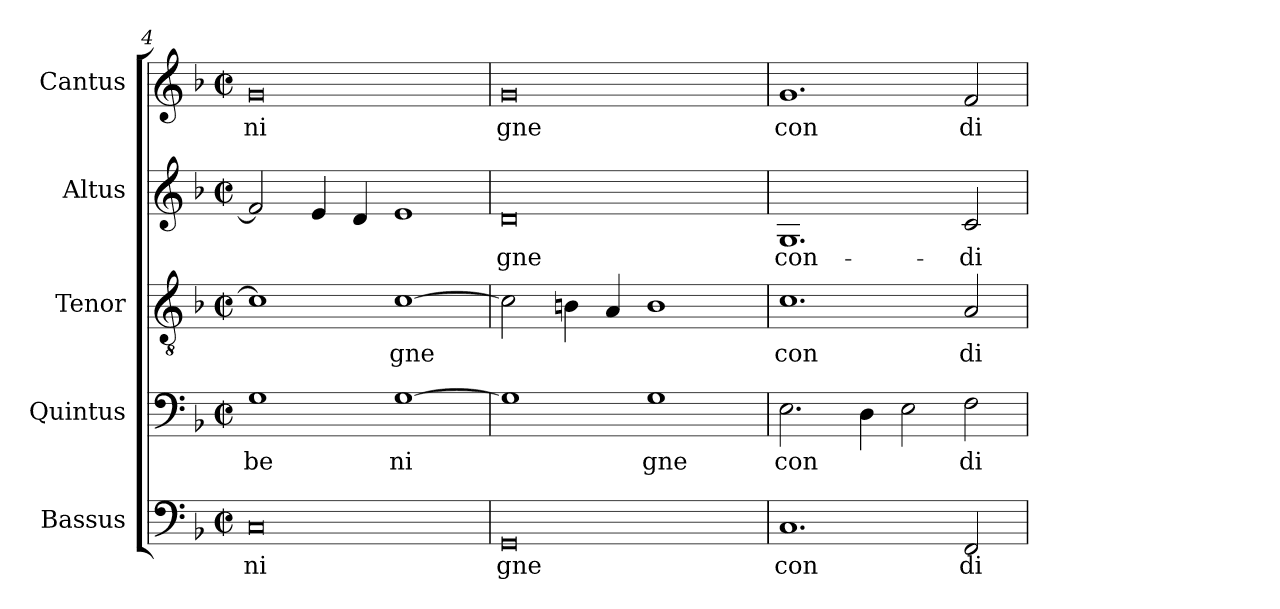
**kern	**text	**kern	**text	**kern	**text	**kern	**text	**kern	**text
*part5	*part5	*part4	*part4	*part3	*part3	*part2	*part2	*part1	*part1
*staff5	*staff5	*staff4	*staff4	*staff3	*staff3	*staff2	*staff2	*staff1	*staff1
*I"Bassus	*	*I"Quintus	*	*I"Tenor	*	*I"Altus	*	*I"Cantus	*
*clefF4	*	*clefF4	*	*clefGv2	*	*clefG2	*	*clefG2	*
*k[b-]	*	*k[b-]	*	*k[b-]	*	*k[b-]	*	*k[b-]	*
*F:	*	*F:	*	*F:	*	*F:	*	*F:	*
*M2/2	*	*M2/2	*	*M2/2	*	*M2/2	*	*M2/2	*
*met(c|)	*	*met(c|)	*	*met(c|)	*	*met(c|)	*	*met(c|)	*
=4	=4	=4	=4	=4	=4	=4	=4	=4	=4
!	!LO:LY:b:cj	!	!LO:LY:b:cj	!	!	!	!	!	!LO:LY:b:cj
0C	ni	1G	be	1c]	.	2f/]	.	0g	ni
.	.	.	.	.	.	4e/	.	.	.
.	.	.	.	.	.	4d/	.	.	.
!	!	!	!LO:LY:b:cj	!	!LO:LY:b:cj	!	!	!	!
.	.	[>1G	ni	[>1c	gne	1e	.	.	.
=5	=5	=5	=5	=5	=5	=5	=5	=5	=5
!	!LO:LY:b:cj	!	!	!	!	!	!LO:LY:b:cj	!	!LO:LY:b:cj
0GG	gne	1G]	.	2c\]	.	0d	-gne	0g	gne
.	.	.	.	4Bn\	.	.	.	.	.
.	.	.	.	4A/	.	.	.	.	.
!	!	!	!LO:LY:b:cj	!	!	!	!	!	!
.	.	1G	gne	1B	.	.	.	.	.
=6	=6	=6	=6	=6	=6	=6	=6	=6	=6
!	!LO:LY:b:cj	!	!LO:LY:b	!	!LO:LY:b:cj	!	!LO:LY:b:cj	!	!LO:LY:b:cj
1.C	con	2.E\	con	1.c	con	1.G	con-	1.g	con
.	.	4D\	.	.	.	.	.	.	.
.	.	2E\	.	.	.	.	.	.	.
!	!LO:LY:b:cj	!	!LO:LY:b:cj	!	!LO:LY:b:cj	!	!LO:LY:b:cj	!	!LO:LY:b:cj
2FF/	di	2F\	di	2A/	di	2c/	-di-	2f/	di
=	=	=	=	=	=	=	=	=	=
*-	*-	*-	*-	*-	*-	*-	*-	*-	*-
